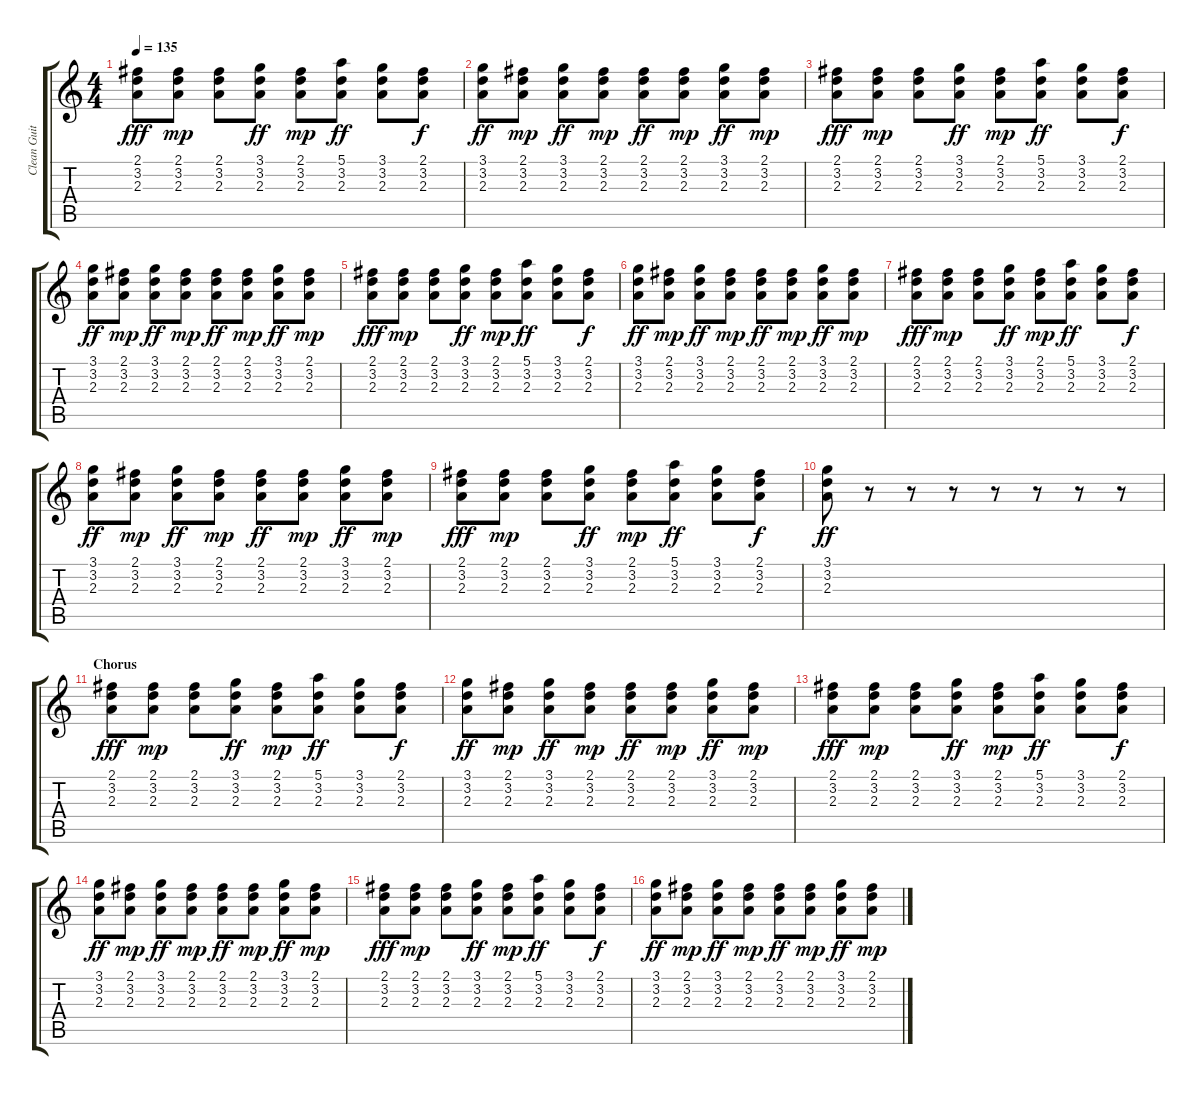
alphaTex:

\track ("Clean Guitar " "Clean Guit") {instrument electricguitarclean}
\staff {score tabs}
\tuning (E4 B3 G3 D3 A2 E2) {hide}
\ts (4 4)
\tempo 135
\clef g2
\ks c
(2.1 3.2 2.3).8{dy fff} (2.1 3.2 2.3).8{dy mp} (2.1 3.2 2.3).8 (3.1 3.2 2.3).8{dy ff} (2.1 3.2 2.3).8{dy mp} (5.1 3.2 2.3).8{dy ff} (3.1 3.2 2.3).8 (2.1 3.2 2.3).8{dy f} |
(3.1 3.2 2.3).8{dy ff} (2.1 3.2 2.3).8{dy mp} (3.1 3.2 2.3).8{dy ff} (2.1 3.2 2.3).8{dy mp} (2.1 3.2 2.3).8{dy ff} (2.1 3.2 2.3).8{dy mp} (3.1 3.2 2.3).8{dy ff} (2.1 3.2 2.3).8{dy mp} |
(2.1 3.2 2.3).8{dy fff} (2.1 3.2 2.3).8{dy mp} (2.1 3.2 2.3).8 (3.1 3.2 2.3).8{dy ff} (2.1 3.2 2.3).8{dy mp} (5.1 3.2 2.3).8{dy ff} (3.1 3.2 2.3).8 (2.1 3.2 2.3).8{dy f} |
(3.1 3.2 2.3).8{dy ff} (2.1 3.2 2.3).8{dy mp} (3.1 3.2 2.3).8{dy ff} (2.1 3.2 2.3).8{dy mp} (2.1 3.2 2.3).8{dy ff} (2.1 3.2 2.3).8{dy mp} (3.1 3.2 2.3).8{dy ff} (2.1 3.2 2.3).8{dy mp} |
(2.1 3.2 2.3).8{dy fff} (2.1 3.2 2.3).8{dy mp} (2.1 3.2 2.3).8 (3.1 3.2 2.3).8{dy ff} (2.1 3.2 2.3).8{dy mp} (5.1 3.2 2.3).8{dy ff} (3.1 3.2 2.3).8 (2.1 3.2 2.3).8{dy f} |
(3.1 3.2 2.3).8{dy ff} (2.1 3.2 2.3).8{dy mp} (3.1 3.2 2.3).8{dy ff} (2.1 3.2 2.3).8{dy mp} (2.1 3.2 2.3).8{dy ff} (2.1 3.2 2.3).8{dy mp} (3.1 3.2 2.3).8{dy ff} (2.1 3.2 2.3).8{dy mp} |
(2.1 3.2 2.3).8{dy fff} (2.1 3.2 2.3).8{dy mp} (2.1 3.2 2.3).8 (3.1 3.2 2.3).8{dy ff} (2.1 3.2 2.3).8{dy mp} (5.1 3.2 2.3).8{dy ff} (3.1 3.2 2.3).8 (2.1 3.2 2.3).8{dy f} |
(3.1 3.2 2.3).8{dy ff} (2.1 3.2 2.3).8{dy mp} (3.1 3.2 2.3).8{dy ff} (2.1 3.2 2.3).8{dy mp} (2.1 3.2 2.3).8{dy ff} (2.1 3.2 2.3).8{dy mp} (3.1 3.2 2.3).8{dy ff} (2.1 3.2 2.3).8{dy mp} |
(2.1 3.2 2.3).8{dy fff} (2.1 3.2 2.3).8{dy mp} (2.1 3.2 2.3).8 (3.1 3.2 2.3).8{dy ff} (2.1 3.2 2.3).8{dy mp} (5.1 3.2 2.3).8{dy ff} (3.1 3.2 2.3).8 (2.1 3.2 2.3).8{dy f} |
(3.1 3.2 2.3).8{dy ff} r.8 r.8 r.8 r.8 r.8 r.8 r.8 |
\section ("" "Chorus")
(2.1 3.2 2.3).8{dy fff} (2.1 3.2 2.3).8{dy mp} (2.1 3.2 2.3).8 (3.1 3.2 2.3).8{dy ff} (2.1 3.2 2.3).8{dy mp} (5.1 3.2 2.3).8{dy ff} (3.1 3.2 2.3).8 (2.1 3.2 2.3).8{dy f} |
(3.1 3.2 2.3).8{dy ff} (2.1 3.2 2.3).8{dy mp} (3.1 3.2 2.3).8{dy ff} (2.1 3.2 2.3).8{dy mp} (2.1 3.2 2.3).8{dy ff} (2.1 3.2 2.3).8{dy mp} (3.1 3.2 2.3).8{dy ff} (2.1 3.2 2.3).8{dy mp} |
(2.1 3.2 2.3).8{dy fff} (2.1 3.2 2.3).8{dy mp} (2.1 3.2 2.3).8 (3.1 3.2 2.3).8{dy ff} (2.1 3.2 2.3).8{dy mp} (5.1 3.2 2.3).8{dy ff} (3.1 3.2 2.3).8 (2.1 3.2 2.3).8{dy f} |
(3.1 3.2 2.3).8{dy ff} (2.1 3.2 2.3).8{dy mp} (3.1 3.2 2.3).8{dy ff} (2.1 3.2 2.3).8{dy mp} (2.1 3.2 2.3).8{dy ff} (2.1 3.2 2.3).8{dy mp} (3.1 3.2 2.3).8{dy ff} (2.1 3.2 2.3).8{dy mp} |
(2.1 3.2 2.3).8{dy fff} (2.1 3.2 2.3).8{dy mp} (2.1 3.2 2.3).8 (3.1 3.2 2.3).8{dy ff} (2.1 3.2 2.3).8{dy mp} (5.1 3.2 2.3).8{dy ff} (3.1 3.2 2.3).8 (2.1 3.2 2.3).8{dy f} |
(3.1 3.2 2.3).8{dy ff} (2.1 3.2 2.3).8{dy mp} (3.1 3.2 2.3).8{dy ff} (2.1 3.2 2.3).8{dy mp} (2.1 3.2 2.3).8{dy ff} (2.1 3.2 2.3).8{dy mp} (3.1 3.2 2.3).8{dy ff} (2.1 3.2 2.3).8{dy mp}
